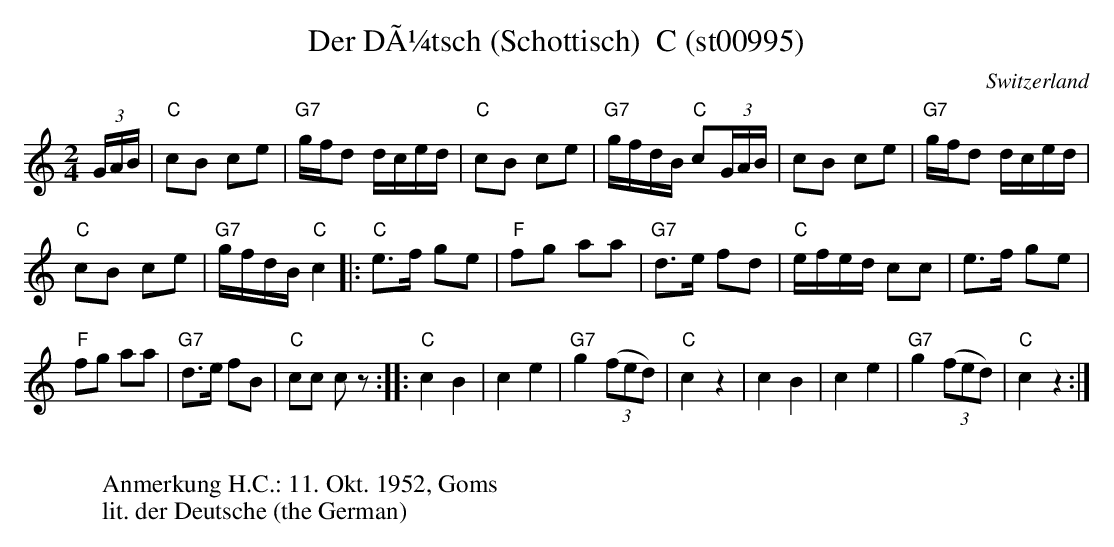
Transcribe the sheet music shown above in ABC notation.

X:1
T: Der DÃ¼tsch (Schottisch)  C (st00995)
O:Switzerland
M:2/4
L:1/16
K:C %%MIDI gchordon
(3GAB | "C"c2B2  c2e2 | "G7"gfd2 dced | "C"c2B2 c2e2 | "G7"gfdB "C"c2(3GAB | c2B2  c2e2 | "G7"gfd2 dced |
"C"c2B2 c2e2 | "G7"gfdB "C"c4 |: "C"e3f g2e2 | "F"f2g2 a2a2 | "G7"d3e f2d2 | "C"efed c2c2 | e3f g2e2 |
"F"f2g2 a2a2 | "G7"d3e f2B2 | "C"c2c2 c2z2 ::"C"c4B4 | c4e4 | "G7"g4 ((3f2e2d2) | "C"c4z4 |  c4B4 | c4e4 |  "G7"g4 ((3f2e2d2) | "C"c4z4 :|
W:
W:Anmerkung H.C.: 11. Okt. 1952, Goms
W:lit. der Deutsche (the German)
